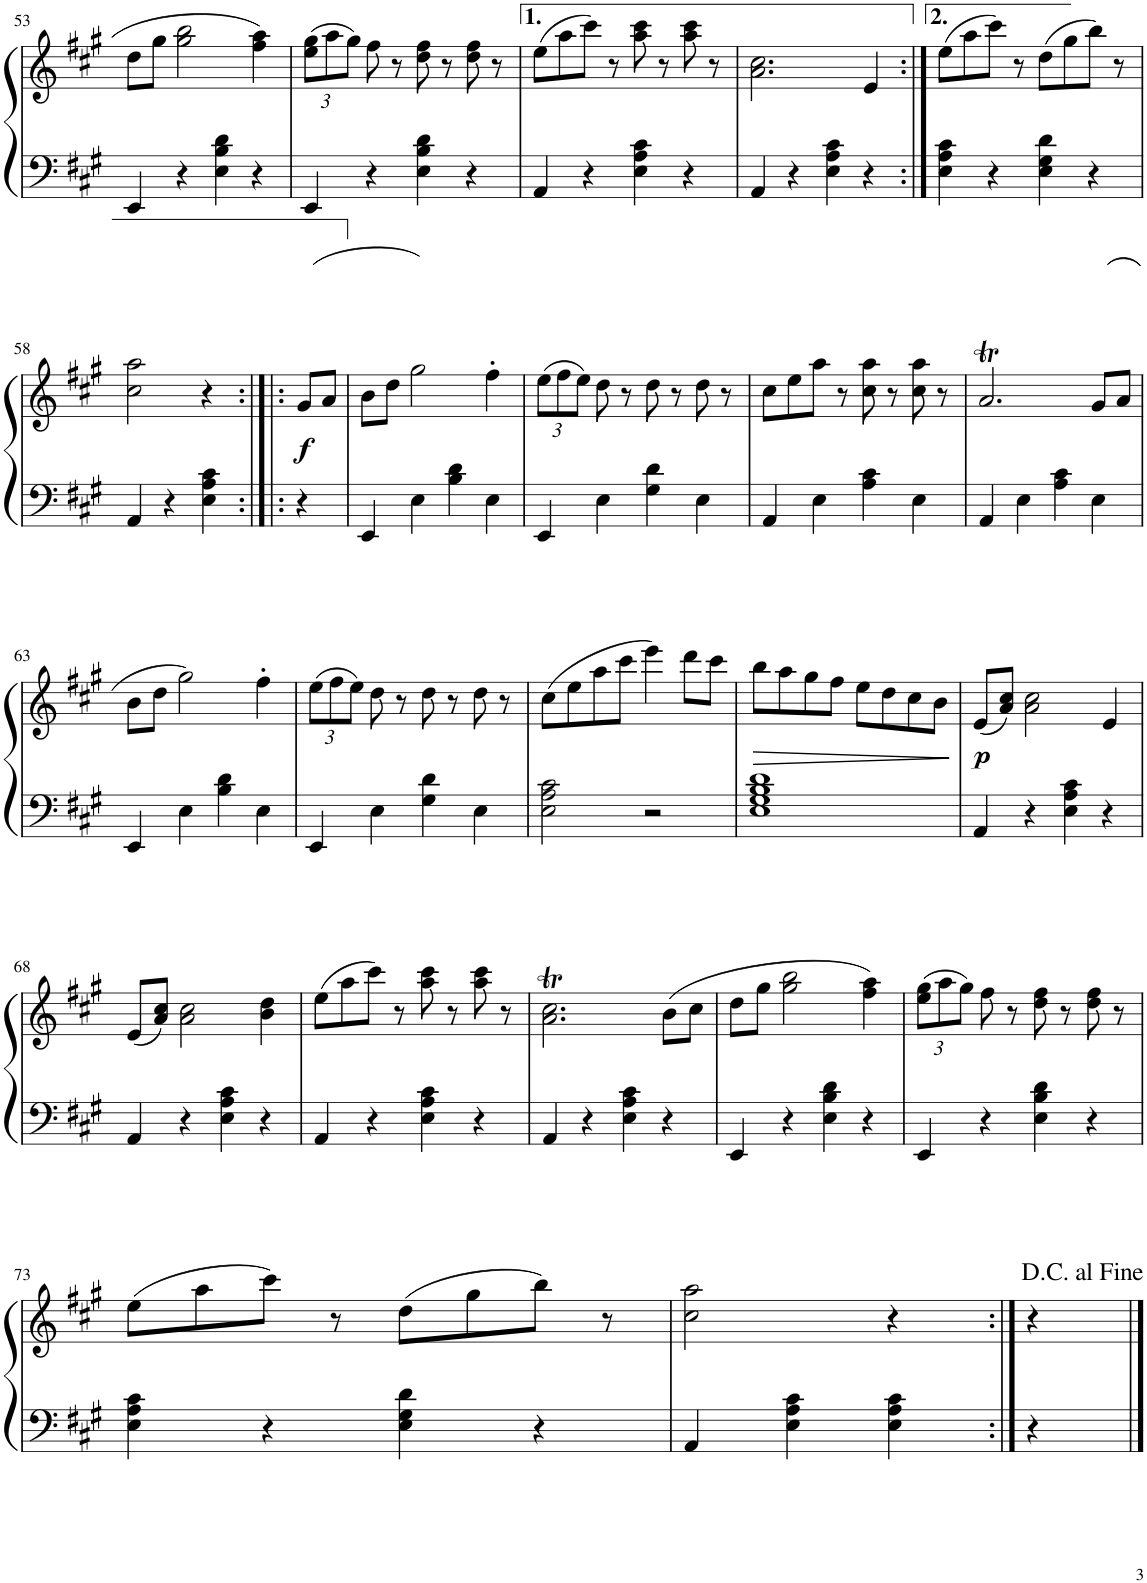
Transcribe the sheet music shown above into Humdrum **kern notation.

**kern	**kern	**dynam
*part1	*part1	*part1
*staff2	*staff1	*staff1/2
*I"Piano	*	*
*I'Pno.	*	*
!!LO:PB:g=z
*clefF4	*clefG2	*
*k[f#c#g#]	*k[f#c#g#]	*
*M2/2	*M2/2	*
*met(c|)	*met(c|)	*
=53	=53	=53
4EE/	8dd\L	.
.	8gg#\J	.
4r	2gg#\ 2bb\	.
4E\ 4B\ 4d\	.	.
4r	4ff#\ 4aa\	.
=54	=54	=54
*	*Xbrackettup	*
4EE/	(12ee\ 12gg#\L	.
.	12aa\	.
.	12gg#\J)	.
4r	8ff#\	.
.	8r	.
4E\ 4B\ 4d\	8dd\ 8ff#\	.
.	8r	.
4r	8dd\ 8ff#\	.
.	8r	.
=55	=55	=55
4AA/	(8ee\L	.
.	8aa\	.
4r	8ccc#\J)	.
.	8r	.
4E\ 4A\ 4c#\	8aa\ 8ccc#\	.
.	8r	.
4r	8aa\ 8ccc#\	.
.	8r	.
=56	=56	=56
4AA/	2.a\ 2.cc#\	.
4r	.	.
4E\ 4A\ 4c#\	.	.
4r	4e/	.
=57:|!	=57:|!	=57:|!
4E\ 4A\ 4c#\	(8ee\L	.
.	8aa\	.
4r	8ccc#\J)	.
.	8r	.
4E\ 4G#\ 4d\	(8dd\L	.
.	8gg#\	.
4r	8bb\J)	.
.	8r	.
!!LO:LB:g=z
==58	==58	==58
4AA/	2cc#\ 2aa\	.
4r	.	.
4E\ 4A\ 4c#\	4r	.
!	!	!LO:DY:b
4r	(8g#/L	f
.	8a/J	.
=59	=59	=59
4EE/	8b\L	.
.	8dd\J	.
4E\	2gg#\)	.
4B\ 4d\	.	.
4E\	4ff#'\	.
=60	=60	=60
4EE/	(12ee\L	.
.	12ff#\	.
.	12ee\J)	.
4E\	8dd\	.
.	8r	.
4G#\ 4d\	8dd\	.
.	8r	.
4E\	8dd\	.
.	8r	.
=61	=61	=61
4AA/	8cc#\L	.
.	8ee\	.
4E\	8aa\J	.
.	8r	.
4A\ 4c#\	8cc#\ 8aa\	.
.	8r	.
4E\	8cc#\ 8aa\	.
.	8r	.
=62	=62	=62
4AA/	2.aT/	.
4E\	.	.
4A\ 4c#\	.	.
4E\	(8g#/L	.
.	8a/J	.
!!LO:LB:g=z
=63	=63	=63
4EE/	8b\L	.
.	8dd\J	.
4E\	2gg#\)	.
4B\ 4d\	.	.
4E\	4ff#'\	.
=64	=64	=64
4EE/	(12ee\L	.
.	12ff#\	.
.	12ee\J)	.
4E\	8dd\	.
.	8r	.
4G#\ 4d\	8dd\	.
.	8r	.
4E\	8dd\	.
.	8r	.
=65	=65	=65
2E\ 2A\ 2c#\	(8cc#\L	.
.	8ee\	.
.	8aa\	.
.	8ccc#\J	.
2r	4eee\)	.
.	8ddd\L	.
.	8ccc#\J	.
=66	=66	=66
!	!	!LO:HP:b
1E 1G# 1B 1d	8bb\L	>
.	8aa\	.
.	8gg#\	.
.	8ff#\J	.
.	8ee\L	.
.	8dd\	.
.	8cc#\	.
.	8b\J	.
.	.	]
=67	=67	=67
!	!	!LO:DY:b
4AA/	(8e/L	p
.	8a/ 8cc#/J)	.
4r	2a\ 2cc#\	.
4E\ 4A\ 4c#\	.	.
4r	4e/	.
!!LO:LB:g=z
=68	=68	=68
4AA/	(8e/L	.
.	8a/ 8cc#/J)	.
4r	2a\ 2cc#\	.
4E\ 4A\ 4c#\	.	.
4r	4b\ 4dd\	.
=69	=69	=69
4AA/	(8ee\L	.
.	8aa\	.
4r	8ccc#\J)	.
.	8r	.
4E\ 4A\ 4c#\	8aa\ 8ccc#\	.
.	8r	.
4r	8aa\ 8ccc#\	.
.	8r	.
=70	=70	=70
4AA/	2.a\T 2.cc#\T	.
4r	.	.
4E\ 4A\ 4c#\	.	.
4r	(8b\L	.
.	8cc#\J	.
=71	=71	=71
4EE/	8dd\L	.
.	8gg#\J	.
4r	2gg#\ 2bb\	.
4E\ 4B\ 4d\	.	.
4r	4ff#\ 4aa\)	.
=72	=72	=72
4EE/	(12ee\ 12gg#\L	.
.	12aa\	.
.	12gg#\J)	.
4r	8ff#\	.
.	8r	.
4E\ 4B\ 4d\	8dd\ 8ff#\	.
.	8r	.
4r	8dd\ 8ff#\	.
.	8r	.
!!LO:LB:g=z
=73	=73	=73
4E\ 4A\ 4c#\	(8ee\L	.
.	8aa\	.
4r	8ccc#\J)	.
.	8r	.
4E\ 4G#\ 4d\	(8dd\L	.
.	8gg#\	.
4r	8bb\J)	.
.	8r	.
==74	==74	==74
4AA/	2cc#\ 2aa\	.
4E\ 4A\ 4c#\	.	.
4E\ 4A\ 4c#\	4r	.
4r	4r	.
==	==	==
*-	*-	*-
